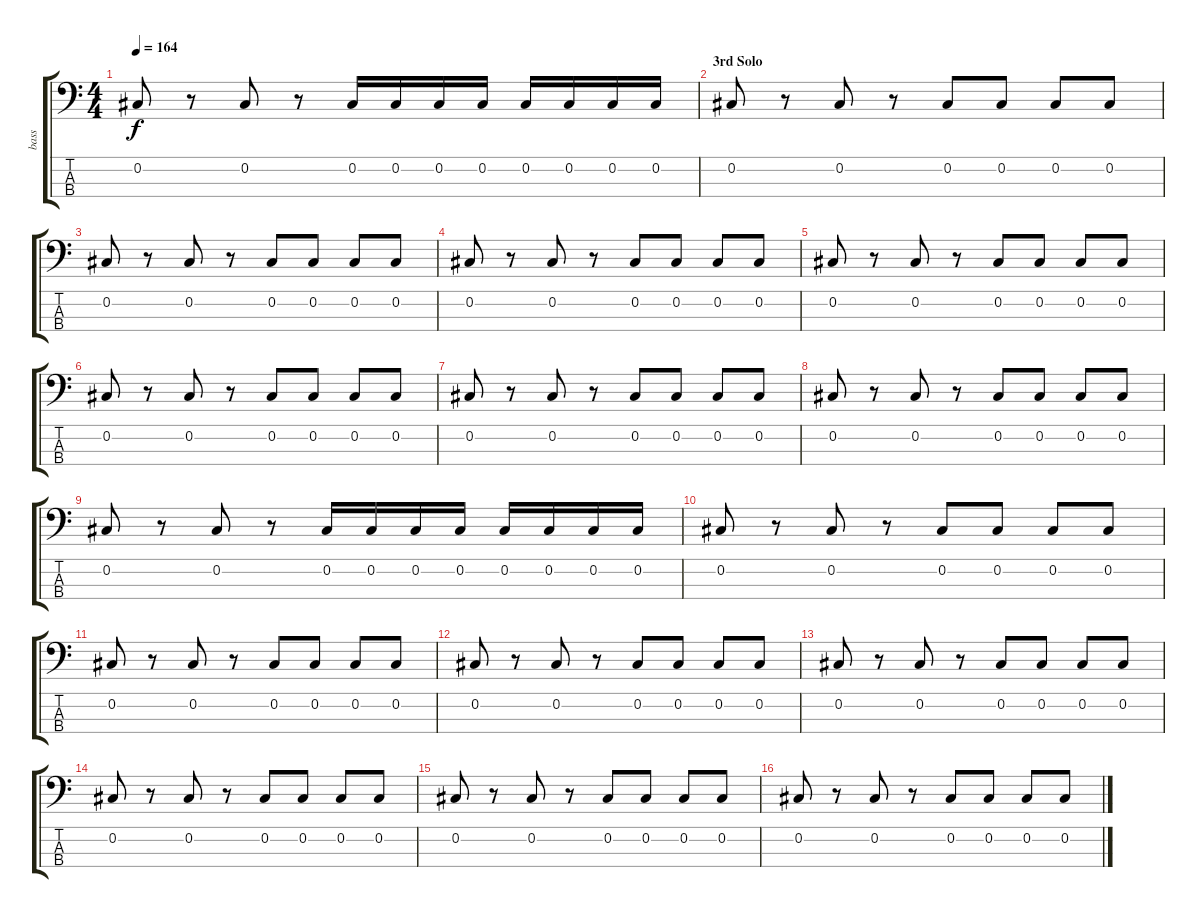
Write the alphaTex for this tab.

\track ("bass" "bass") {instrument electricbassfinger}
\staff {score tabs}
\tuning (Gb2 Db2 Ab1 Eb1) {hide}
\ts (4 4)
\tempo 164
\clef f4
\ks c
0.2.8{dy f} r.8 0.2.8 r.8 0.2.16 0.2.16 0.2.16 0.2.16 0.2.16 0.2.16 0.2.16 0.2.16 |
\section ("" "3rd Solo")
0.2.8 r.8 0.2.8 r.8 0.2.8 0.2.8 0.2.8 0.2.8 |
0.2.8 r.8 0.2.8 r.8 0.2.8 0.2.8 0.2.8 0.2.8 |
0.2.8 r.8 0.2.8 r.8 0.2.8 0.2.8 0.2.8 0.2.8 |
0.2.8 r.8 0.2.8 r.8 0.2.8 0.2.8 0.2.8 0.2.8 |
0.2.8 r.8 0.2.8 r.8 0.2.8 0.2.8 0.2.8 0.2.8 |
0.2.8 r.8 0.2.8 r.8 0.2.8 0.2.8 0.2.8 0.2.8 |
0.2.8 r.8 0.2.8 r.8 0.2.8 0.2.8 0.2.8 0.2.8 |
0.2.8 r.8 0.2.8 r.8 0.2.16 0.2.16 0.2.16 0.2.16 0.2.16 0.2.16 0.2.16 0.2.16 |
0.2.8 r.8 0.2.8 r.8 0.2.8 0.2.8 0.2.8 0.2.8 |
0.2.8 r.8 0.2.8 r.8 0.2.8 0.2.8 0.2.8 0.2.8 |
0.2.8 r.8 0.2.8 r.8 0.2.8 0.2.8 0.2.8 0.2.8 |
0.2.8 r.8 0.2.8 r.8 0.2.8 0.2.8 0.2.8 0.2.8 |
0.2.8 r.8 0.2.8 r.8 0.2.8 0.2.8 0.2.8 0.2.8 |
0.2.8 r.8 0.2.8 r.8 0.2.8 0.2.8 0.2.8 0.2.8 |
0.2.8 r.8 0.2.8 r.8 0.2.8 0.2.8 0.2.8 0.2.8
